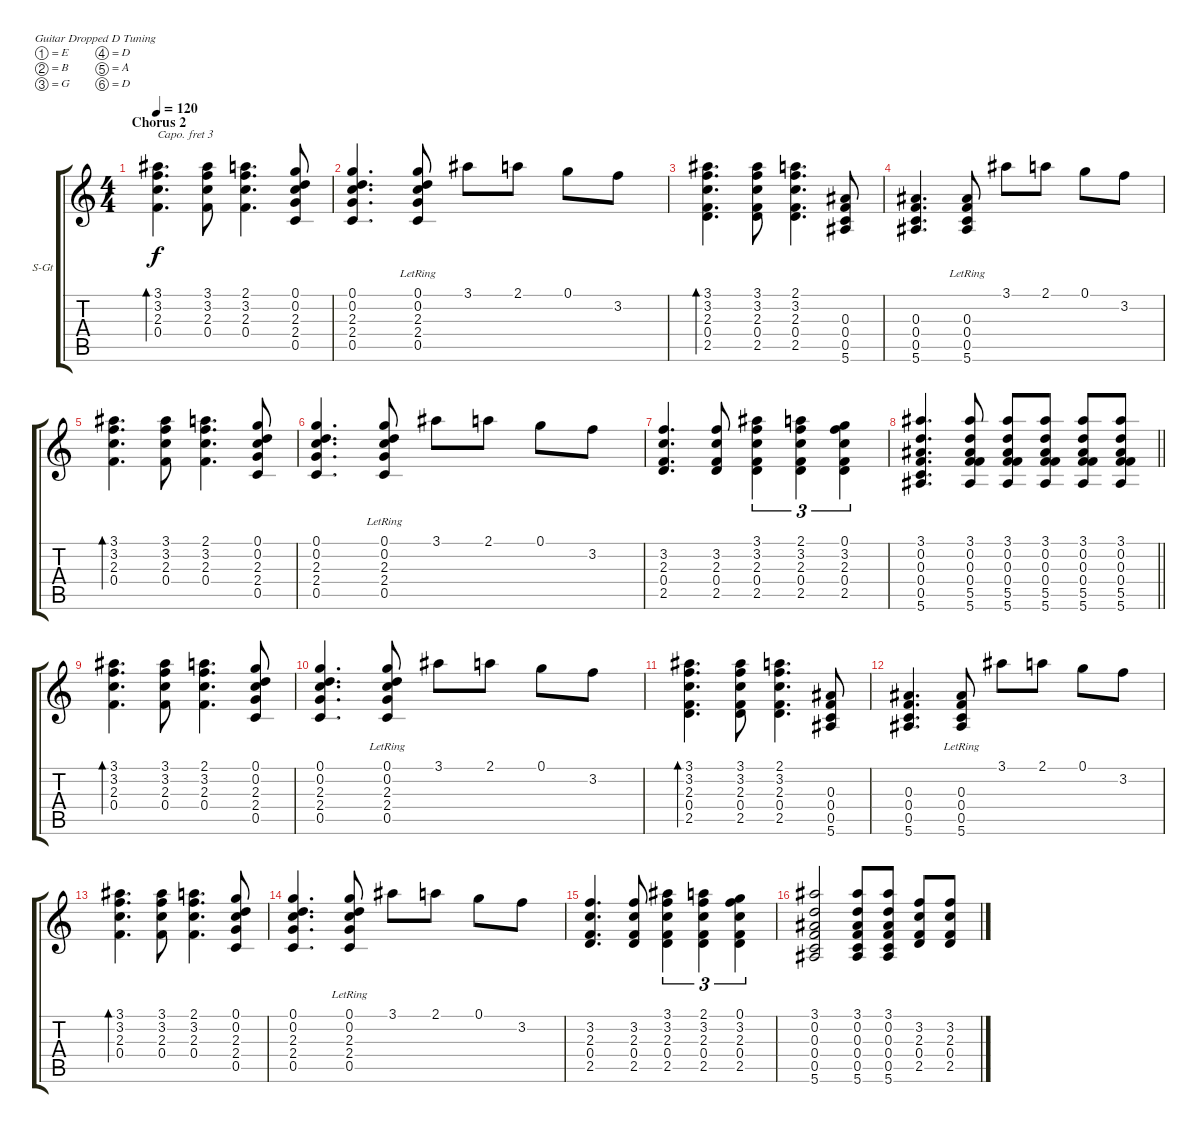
\bracketExtendMode groupsimilarinstruments
\firstSystemTrackNameOrientation horizontal
\otherSystemsTrackNameOrientation horizontal
\track ("Track 1" "S-Gt") {instrument acousticguitarsteel}
\staff {score tabs}
\capo 3
\tuning (E4 B3 G3 D3 A2 D2)
\ts (4 4)
\section ("" "Chorus 2")
\tempo 120
\clef g2
\ks c
(3.1 3.2 2.3 0.4).4{d bd 60 dy f} (3.1 3.2 2.3 0.4).8 (2.1 3.2 2.3 0.4).4{d} (0.1 0.2 2.3 2.4 0.5).8 |
(0.1 0.2 2.3 2.4 0.5).4{d} (0.1 0.2 2.3 2.4 0.5{lr}).8 3.1.8 2.1.8 0.1.8 3.2.8 |
(3.1 3.2 2.3 0.4 2.5).4{d bd 60} (3.1 3.2 2.3 0.4 2.5).8 (2.1 3.2 2.3 0.4 2.5).4{d} (0.3 0.4 0.5 5.6).8 |
(0.3 0.4 0.5 5.6).4{d} (0.3 0.4 0.5{lr} 5.6).8 3.1.8 2.1.8 0.1.8 3.2.8 |
(3.1 3.2 2.3 0.4).4{d bd 60} (3.1 3.2 2.3 0.4).8 (2.1 3.2 2.3 0.4).4{d} (0.1 0.2 2.3 2.4 0.5).8 |
(0.1 0.2 2.3 2.4 0.5).4{d} (0.1 0.2 2.3 2.4 0.5{lr}).8 3.1.8 2.1.8 0.1.8 3.2.8 |
(3.2 2.3 0.4 2.5).4{d} (3.2 2.3 0.4 2.5).8 (3.1 3.2 2.3 0.4 2.5).4{tu (3 2)} (2.1 3.2 2.3 0.4 2.5).4{tu (3 2)} (0.1 3.2 2.3 0.4 2.5).4{tu (3 2)} |
\barLineRight lightlight
(3.1 0.2 0.3 0.4 0.5 5.6).4{d} (3.1 0.2 0.3 0.4 5.5 5.6).8 (3.1 0.2 0.3 0.4 5.5 5.6).8 (3.1 0.2 0.3 0.4 5.5 5.6).8 (3.1 0.2 0.3 0.4 5.5 5.6).8 (3.1 0.2 0.3 0.4 5.5 5.6).8 |
(3.1 3.2 2.3 0.4).4{d bd 60} (3.1 3.2 2.3 0.4).8 (2.1 3.2 2.3 0.4).4{d} (0.1 0.2 2.3 2.4 0.5).8 |
(0.1 0.2 2.3 2.4 0.5).4{d} (0.1 0.2 2.3 2.4 0.5{lr}).8 3.1.8 2.1.8 0.1.8 3.2.8 |
(3.1 3.2 2.3 0.4 2.5).4{d bd 60} (3.1 3.2 2.3 0.4 2.5).8 (2.1 3.2 2.3 0.4 2.5).4{d} (0.3 0.4 0.5 5.6).8 |
(0.3 0.4 0.5 5.6).4{d} (0.3 0.4 0.5{lr} 5.6).8 3.1.8 2.1.8 0.1.8 3.2.8 |
(3.1 3.2 2.3 0.4).4{d bd 60} (3.1 3.2 2.3 0.4).8 (2.1 3.2 2.3 0.4).4{d} (0.1 0.2 2.3 2.4 0.5).8 |
(0.1 0.2 2.3 2.4 0.5).4{d} (0.1 0.2 2.3 2.4 0.5{lr}).8 3.1.8 2.1.8 0.1.8 3.2.8 |
(3.2 2.3 0.4 2.5).4{d} (3.2 2.3 0.4 2.5).8 (3.1 3.2 2.3 0.4 2.5).4{tu (3 2)} (2.1 3.2 2.3 0.4 2.5).4{tu (3 2)} (0.1 3.2 2.3 0.4 2.5).4{tu (3 2)} |
(3.1 0.2 0.3 0.4 0.5 5.6).2 (3.1 0.2 0.3 0.4 0.5 5.6).8 (3.1 0.2 0.3 0.4 0.5 5.6).8 (3.2 2.3 0.4 2.5).8 (3.2 2.3 0.4 2.5).8
